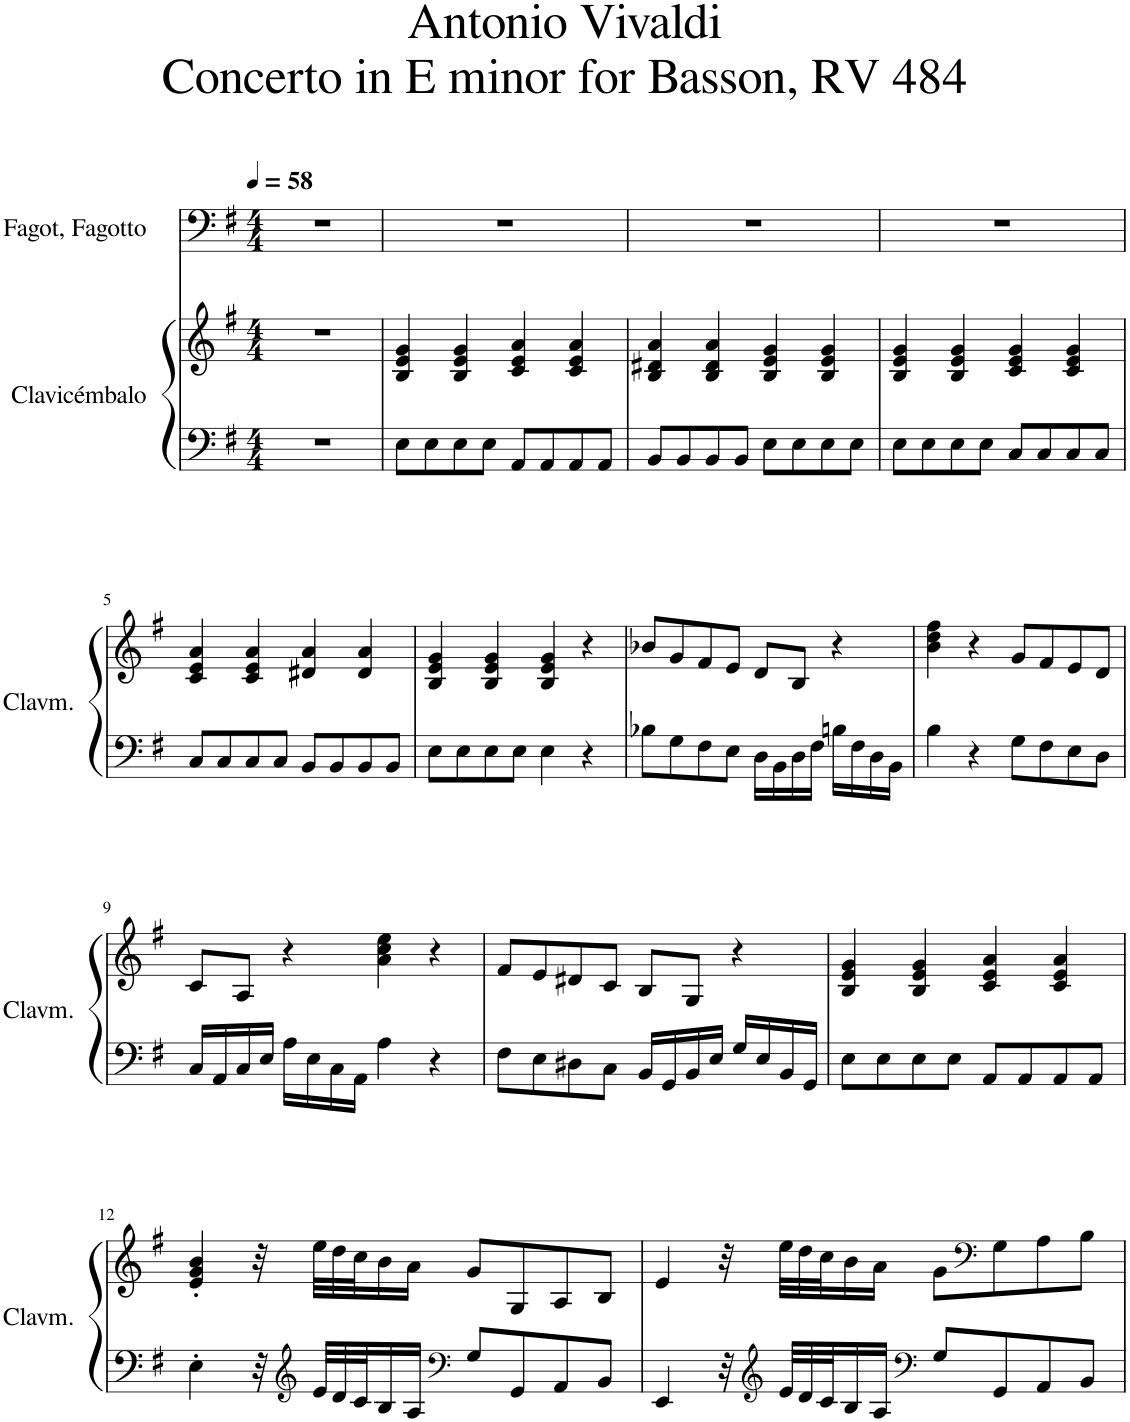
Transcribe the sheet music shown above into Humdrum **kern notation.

**kern	**kern	**kern
*part2	*part2	*part1
*staff3	*staff2	*staff1
*I"Clavicémbalo	*	*I"Fagot, Fagotto
*I'Clavm.	*	*I'Fag.
*clefF4	*clefG2	*clefF4
*k[f#]	*k[f#]	*k[f#]
*M4/4	*M4/4	*M4/4
*MM58	*MM58	*MM58
=1	=1	=1
1r	1r	1r
=2	=2	=2
8E\L	4B/ 4e/ 4g/	1r
8E\	.	.
8E\	4B/ 4e/ 4g/	.
8E\J	.	.
8AA/L	4c/ 4e/ 4a/	.
8AA/	.	.
8AA/	4c/ 4e/ 4a/	.
8AA/J	.	.
=3	=3	=3
8BB/L	4B/ 4d#X/ 4a/	1r
8BB/	.	.
8BB/	4B/ 4d#/ 4a/	.
8BB/J	.	.
8E\L	4B/ 4e/ 4g/	.
8E\	.	.
8E\	4B/ 4e/ 4g/	.
8E\J	.	.
=4	=4	=4
8E\L	4B/ 4e/ 4g/	1r
8E\	.	.
8E\	4B/ 4e/ 4g/	.
8E\J	.	.
8C/L	4c/ 4e/ 4g/	.
8C/	.	.
8C/	4c/ 4e/ 4g/	.
8C/J	.	.
!!LO:LB:g=z
=5	=5	=5
8C/L	4c/ 4e/ 4a/	1r
8C/	.	.
8C/	4c/ 4e/ 4a/	.
8C/J	.	.
8BB/L	4d#X/ 4a/	.
8BB/	.	.
8BB/	4d#/ 4a/	.
8BB/J	.	.
=6	=6	=6
8E\L	4B/ 4e/ 4g/	1r
8E\	.	.
8E\	4B/ 4e/ 4g/	.
8E\J	.	.
4E\	4B/ 4e/ 4g/	.
4r	4r	.
=7	=7	=7
8B-X\L	8b-X/L	1r
8G\	8g/	.
8F#\	8f#/	.
8E\J	8e/J	.
16D\LL	8d/L	.
16BB\	.	.
16D\	8B/J	.
16F#\JJ	.	.
16Bn\LL	4r	.
16F#\	.	.
16D\	.	.
16BB\JJ	.	.
=8	=8	=8
4B\	4b\ 4dd\ 4ff#\	1r
4r	4r	.
8G\L	8g/L	.
8F#\	8f#/	.
8E\	8e/	.
8D\J	8d/J	.
!!LO:LB:g=z
=9	=9	=9
16C/LL	8c/L	1r
16AA/	.	.
16C/	8A/J	.
16E/JJ	.	.
16A\LL	4r	.
16E\	.	.
16C\	.	.
16AA\JJ	.	.
4A\	4a\ 4cc\ 4ee\	.
4r	4r	.
=10	=10	=10
8F#\L	8f#/L	1r
8E\	8e/	.
8D#X\	8d#X/	.
8C\J	8c/J	.
16BB/LL	8B/L	.
16GG/	.	.
16BB/	8G/J	.
16E/JJ	.	.
16G/LL	4r	.
16E/	.	.
16BB/	.	.
16GG/JJ	.	.
=11	=11	=11
8E\L	4B/ 4e/ 4g/	1r
8E\	.	.
8E\	4B/ 4e/ 4g/	.
8E\J	.	.
8AA/L	4c/ 4e/ 4a/	.
8AA/	.	.
8AA/	4c/ 4e/ 4a/	.
8AA/J	.	.
!!LO:LB:g=z
=12	=12	=12
4E'\	4e/' 4g/' 4b/'	1r
32r	32r	.
*clefG2	*	*
32e/LLL	32ee\LLL	.
32d/	32dd\	.
32c/J	32cc\J	.
16B/	16b\	.
16A/JJ	16a\JJ	.
*clefF4	*	*
8G/L	8g/L	.
8GG/	8G/	.
8AA/	8A/	.
8BB/J	8B/J	.
=13	=13	=13
4EE/	4e/	1r
32r	32r	.
*clefG2	*	*
32e/LLL	32ee\LLL	.
32d/	32dd\	.
32c/J	32cc\J	.
16B/	16b\	.
16A/JJ	16a\JJ	.
*clefF4	*	*
8G/L	8g\L	.
*	*clefF4	*
8GG/	8G\	.
8AA/	8A\	.
8BB/J	8B\J	.
=	=	=
*-	*-	*-
